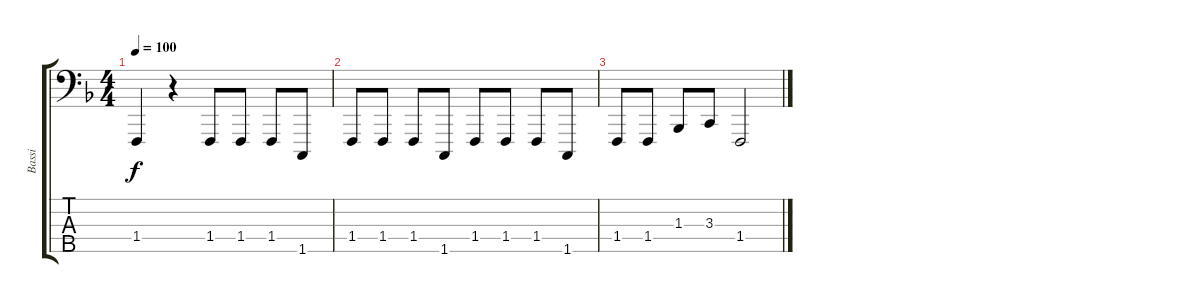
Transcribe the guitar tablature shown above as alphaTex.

\track ("Bassi" "Bassi") {instrument cello}
\staff {score tabs}
\tuning (G2 D2 A1 E1 B0) {hide}
\ts (4 4)
\tempo 100
\clef f4
\ks f
1.4.4{dy f} r.4 1.4.8 1.4.8 1.4.8 1.5.8 |
1.4.8 1.4.8 1.4.8 1.5.8 1.4.8 1.4.8 1.4.8 1.5.8 |
1.4.8 1.4.8 1.3.8 3.3.8 1.4.2
